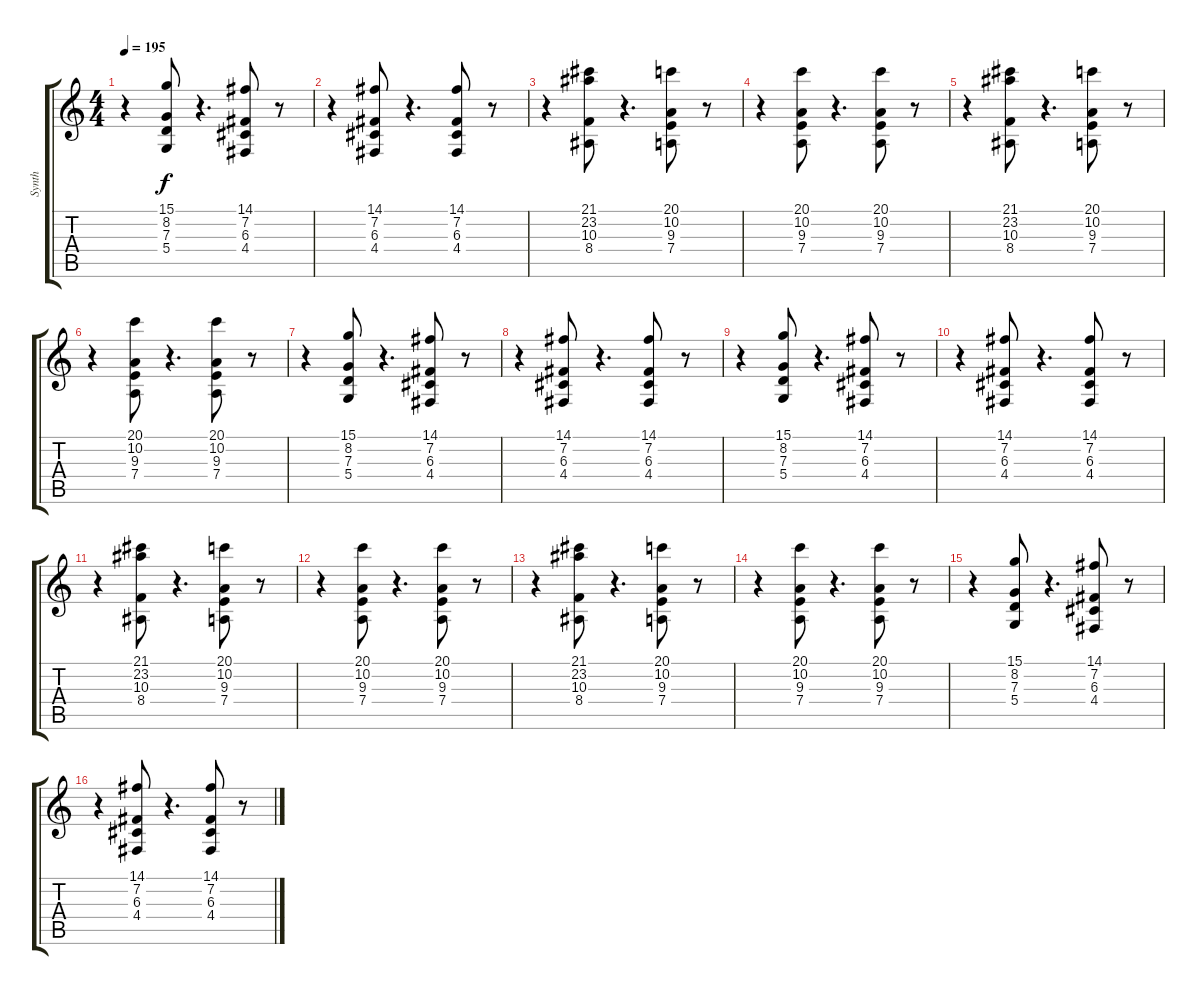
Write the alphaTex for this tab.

\track ("Synth" "Synth") {instrument stringensemble1}
\staff {score tabs}
\tuning (E4 B3 G3 D3 A2 E2) {hide}
\ts (4 4)
\tempo 195
\clef g2
\ks c
r.4{dy f} (15.1 8.2 7.3 5.4).8 r.4{d} (14.1 7.2 6.3 4.4).8 r.8 |
r.4 (14.1 7.2 6.3 4.4).8 r.4{d} (14.1 7.2 6.3 4.4).8 r.8 |
r.4 (21.1 23.2 10.3 8.4).8 r.4{d} (20.1 10.2 9.3 7.4).8 r.8 |
r.4 (20.1 10.2 9.3 7.4).8 r.4{d} (20.1 10.2 9.3 7.4).8 r.8 |
r.4 (21.1 23.2 10.3 8.4).8 r.4{d} (20.1 10.2 9.3 7.4).8 r.8 |
r.4 (20.1 10.2 9.3 7.4).8 r.4{d} (20.1 10.2 9.3 7.4).8 r.8 |
r.4 (15.1 8.2 7.3 5.4).8 r.4{d} (14.1 7.2 6.3 4.4).8 r.8 |
r.4 (14.1 7.2 6.3 4.4).8 r.4{d} (14.1 7.2 6.3 4.4).8 r.8 |
r.4 (15.1 8.2 7.3 5.4).8 r.4{d} (14.1 7.2 6.3 4.4).8 r.8 |
r.4 (14.1 7.2 6.3 4.4).8 r.4{d} (14.1 7.2 6.3 4.4).8 r.8 |
r.4 (21.1 23.2 10.3 8.4).8 r.4{d} (20.1 10.2 9.3 7.4).8 r.8 |
r.4 (20.1 10.2 9.3 7.4).8 r.4{d} (20.1 10.2 9.3 7.4).8 r.8 |
r.4 (21.1 23.2 10.3 8.4).8 r.4{d} (20.1 10.2 9.3 7.4).8 r.8 |
r.4 (20.1 10.2 9.3 7.4).8 r.4{d} (20.1 10.2 9.3 7.4).8 r.8 |
r.4 (15.1 8.2 7.3 5.4).8 r.4{d} (14.1 7.2 6.3 4.4).8 r.8 |
r.4 (14.1 7.2 6.3 4.4).8 r.4{d} (14.1 7.2 6.3 4.4).8 r.8
